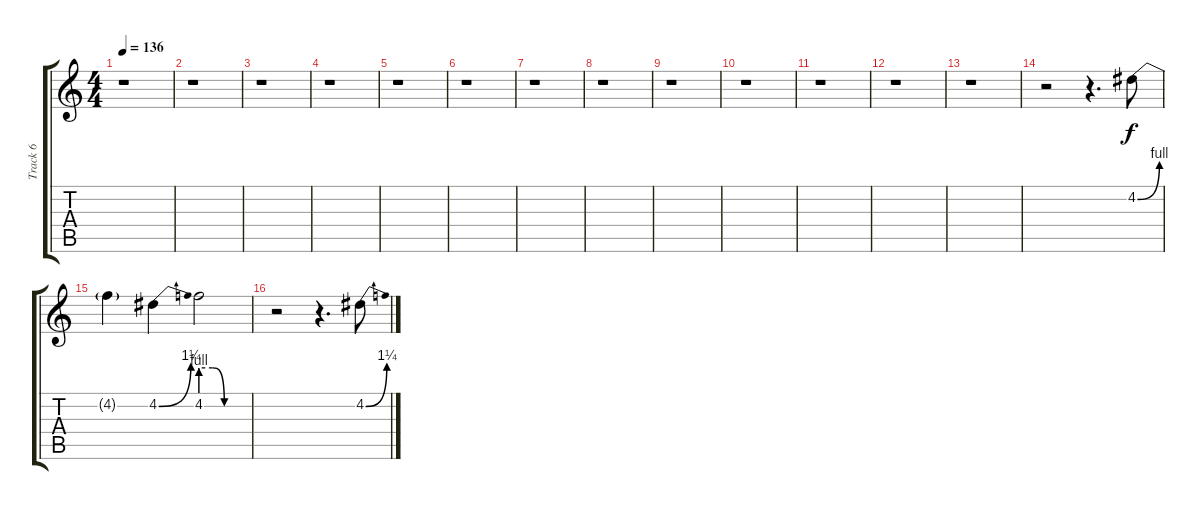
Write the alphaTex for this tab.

\track ("Track 6" "Track 6") {instrument distortionguitar}
\staff {score tabs}
\tuning (E4 B3 G3 D3 A2 E2) {hide}
\ts (4 4)
\tempo 136
\clef g2
\ks c
r.1{dy f} |
r.1 |
r.1 |
r.1 |
r.1 |
r.1 |
r.1 |
r.1 |
r.1 |
r.1 |
r.1 |
r.1 |
r.1 |
r.2 r.4{d} 4.2{be (bend 0 0 60 4)}.8 |
4.2{t}.4 4.2{be (bend 0 0 60 5)}.4 4.2{be (custom 0 4 15 4 30 0 60 0)}.2 |
r.2 r.4{d} 4.2{be (bend 0 0 60 5)}.8
